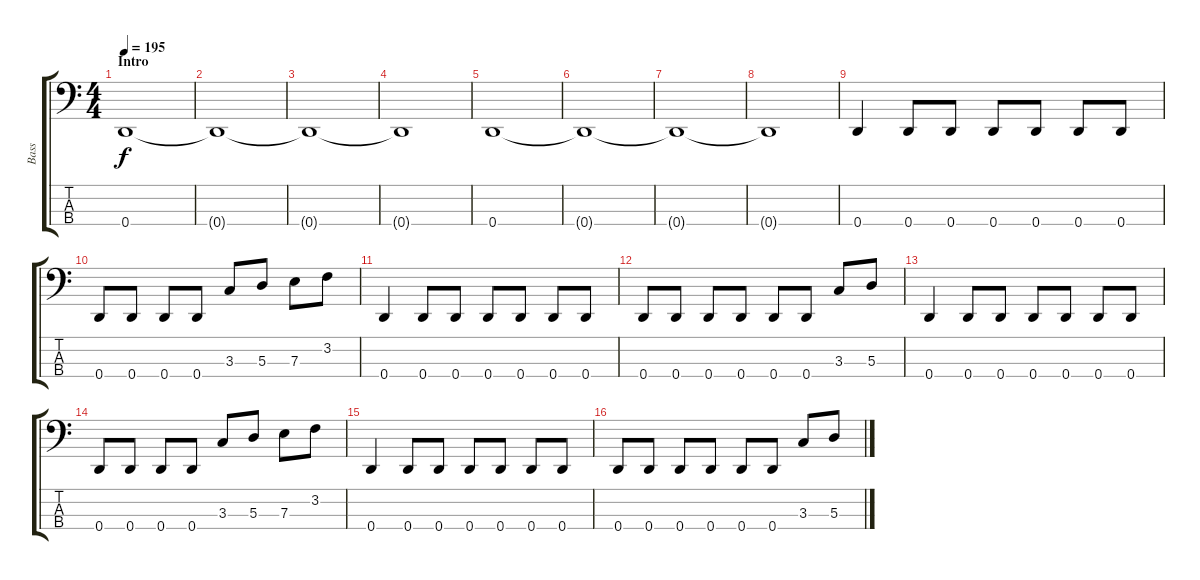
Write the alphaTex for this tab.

\track ("Bass" "Bass") {instrument electricbassfinger}
\staff {score tabs}
\tuning (G2 D2 A1 D1) {hide}
\ts (4 4)
\section ("" "Intro")
\tempo 195
\clef f4
\ks c
0.4.1{dy f instrument electricbassfinger} |
0.4{t}.1 |
0.4{t}.1 |
0.4{t}.1 |
0.4.1 |
0.4{t}.1 |
0.4{t}.1 |
0.4{t}.1 |
0.4.4 0.4.8 0.4.8 0.4.8 0.4.8 0.4.8 0.4.8 |
0.4.8 0.4.8 0.4.8 0.4.8 3.3.8 5.3.8 7.3.8 3.2.8 |
0.4.4 0.4.8 0.4.8 0.4.8 0.4.8 0.4.8 0.4.8 |
0.4.8 0.4.8 0.4.8 0.4.8 0.4.8 0.4.8 3.3.8 5.3.8 |
0.4.4 0.4.8 0.4.8 0.4.8 0.4.8 0.4.8 0.4.8 |
0.4.8 0.4.8 0.4.8 0.4.8 3.3.8 5.3.8 7.3.8 3.2.8 |
0.4.4 0.4.8 0.4.8 0.4.8 0.4.8 0.4.8 0.4.8 |
0.4.8 0.4.8 0.4.8 0.4.8 0.4.8 0.4.8 3.3.8 5.3.8
